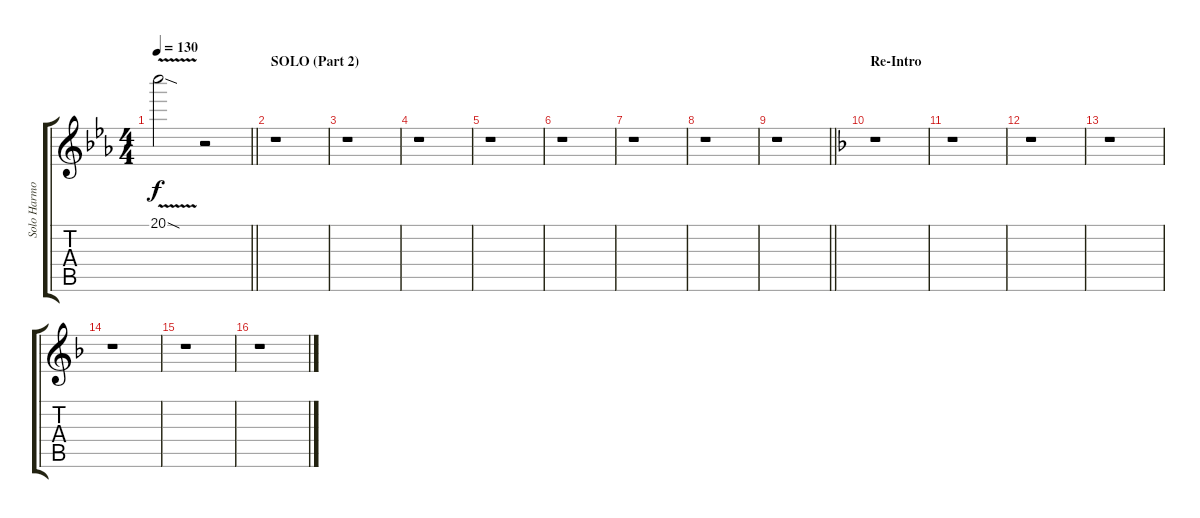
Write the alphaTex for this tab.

\track ("Solo Harmony" "Solo Harmo") {instrument distortionguitar}
\staff {score tabs}
\tuning (E4 B3 G3 D3 A2 D2) {hide}
\ts (4 4)
\tempo 130
\clef g2
\barLineRight lightlight
\ks cminor
20.1{v sod t}.2{dy f} r.2 |
\section ("" "SOLO (Part 2)")
r.1 |
r.1 |
r.1 |
r.1 |
r.1 |
r.1 |
r.1 |
\barLineRight lightlight
r.1 |
\section ("" "Re-Intro")
\ks dminor
r.1 |
r.1 |
r.1 |
r.1 |
r.1 |
r.1 |
r.1
